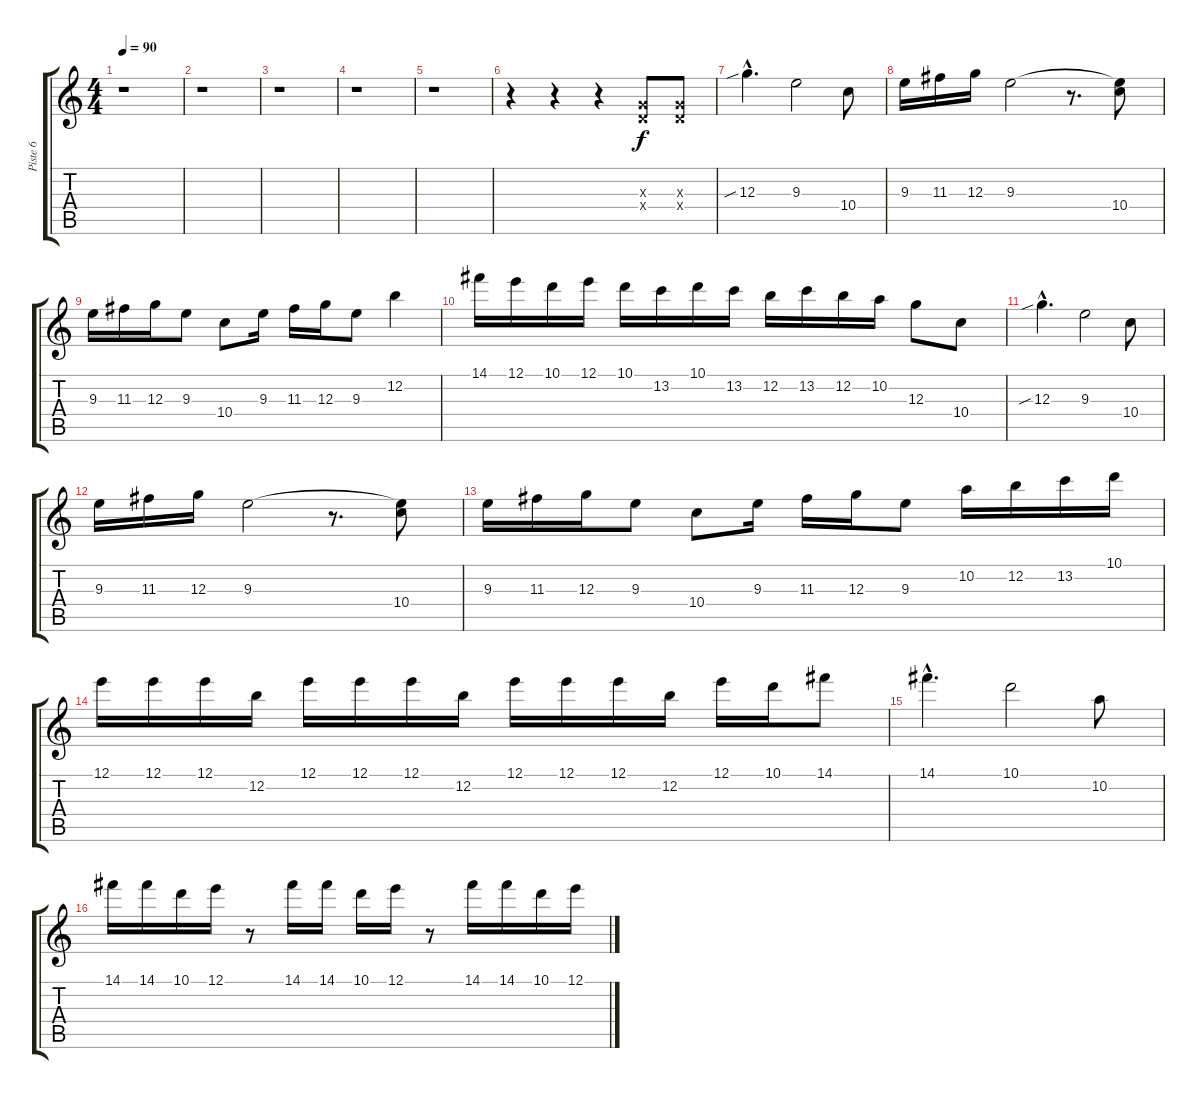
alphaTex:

\track ("Piste 6" "Piste 6") {instrument overdrivenguitar}
\staff {score tabs}
\tuning (E4 B3 G3 D3 A2 E2) {hide}
\ts (4 4)
\tempo 90
\clef g2
\ks c
r.1{dy f} |
r.1 |
r.1 |
r.1 |
r.1 |
r.4 r.4 r.4 (0.3{x} 0.4{x}).8 (0.3{x} 0.4{x}).8 |
12.3{sib hac}.4{d} 9.3.2 10.4.8 |
9.3.16 11.3.16 12.3.16 9.3.2 r.8{d} (9.3{t} 10.4).8 |
9.3.16 11.3.16 12.3.16 9.3.8 10.4.8 9.3.16 11.3.16 12.3.16 9.3.8 12.2.4 |
14.1.16 12.1.16 10.1.16 12.1.16 10.1.16 13.2.16 10.1.16 13.2.16 12.2.16 13.2.16 12.2.16 10.2.16 12.3.8 10.4.8 |
12.3{sib hac}.4{d} 9.3.2 10.4.8 |
9.3.16 11.3.16 12.3.16 9.3.2 r.8{d} (9.3{t} 10.4).8 |
9.3.16 11.3.16 12.3.16 9.3.8 10.4.8 9.3.16 11.3.16 12.3.16 9.3.8 10.2.16 12.2.16 13.2.16 10.1.16 |
12.1.16 12.1.16 12.1.16 12.2.16 12.1.16 12.1.16 12.1.16 12.2.16 12.1.16 12.1.16 12.1.16 12.2.16 12.1.16 10.1.16 14.1.8 |
14.1{hac}.4{d} 10.1.2 10.2.8 |
14.1.16 14.1.16 10.1.16 12.1.16 r.8 14.1.16 14.1.16 10.1.16 12.1.16 r.8 14.1.16 14.1.16 10.1.16 12.1.16
